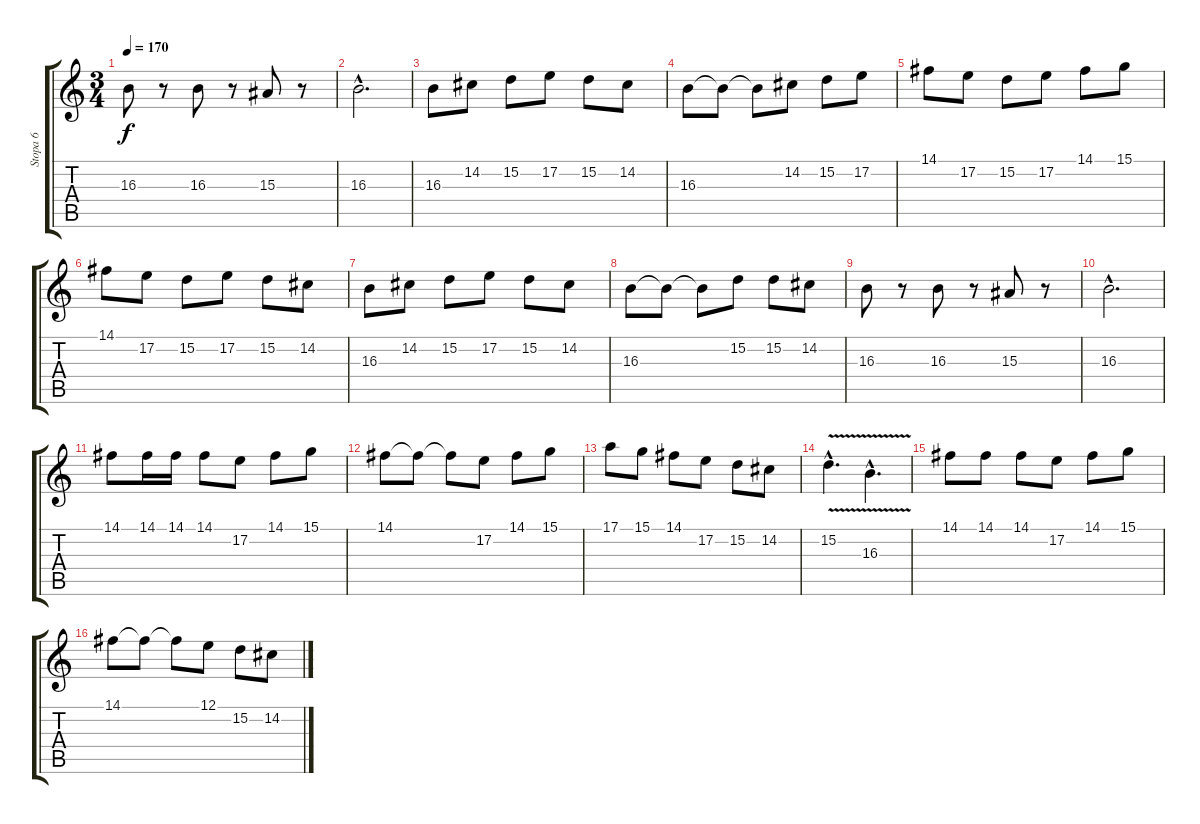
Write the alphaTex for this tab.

\track ("Stopa 6" "Stopa 6") {instrument panflute}
\staff {score tabs}
\tuning (E4 B3 G3 D3 A2 E2) {hide}
\ts (3 4)
\tempo 170
\clef g2
\ks c
16.3.8{dy f} r.8 16.3.8 r.8 15.3.8 r.8 |
16.3{hac}.2{d} |
16.3.8{volume 13 balance 8} 14.2.8 15.2.8 17.2.8 15.2.8 14.2.8 |
16.3.8 16.3{t}.8 16.3{t}.8 14.2.8 15.2.8 17.2.8 |
14.1.8 17.2.8 15.2.8 17.2.8 14.1.8 15.1.8 |
14.1.8 17.2.8 15.2.8 17.2.8 15.2.8 14.2.8 |
16.3.8 14.2.8 15.2.8 17.2.8 15.2.8 14.2.8 |
16.3.8 16.3{t}.8 16.3{t}.8 15.2.8 15.2.8 14.2.8 |
16.3.8 r.8 16.3.8 r.8 15.3.8 r.8 |
16.3{hac}.2{d} |
14.1.8 14.1.16 14.1.16 14.1.8 17.2.8 14.1.8 15.1.8 |
14.1.8 14.1{t}.8 14.1{t}.8 17.2.8 14.1.8 15.1.8 |
17.1.8 15.1.8 14.1.8 17.2.8 15.2.8 14.2.8 |
15.2{v hac}.4{d} 16.3{v hac}.4{d} |
14.1.8 14.1.8 14.1.8 17.2.8 14.1.8 15.1.8 |
14.1.8 14.1{t}.8 14.1{t}.8 12.1.8 15.2.8 14.2.8
